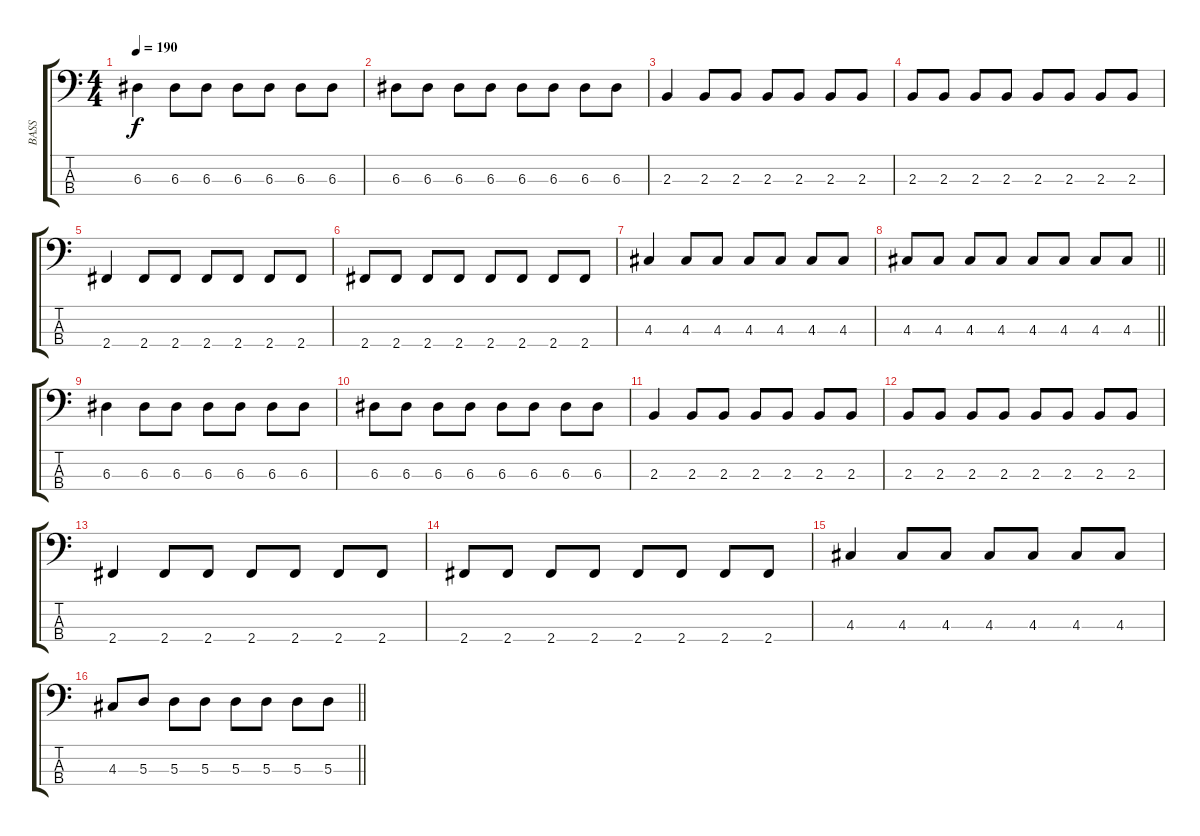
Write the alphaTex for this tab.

\track ("BASS" "BASS") {instrument electricbassfinger}
\staff {score tabs}
\tuning (G2 D2 A1 E1) {hide}
\ts (4 4)
\tempo 190
\clef f4
\ks c
6.3.4{dy f} 6.3.8 6.3.8 6.3.8 6.3.8 6.3.8 6.3.8 |
6.3.8 6.3.8 6.3.8 6.3.8 6.3.8 6.3.8 6.3.8 6.3.8 |
2.3.4 2.3.8 2.3.8 2.3.8 2.3.8 2.3.8 2.3.8 |
2.3.8 2.3.8 2.3.8 2.3.8 2.3.8 2.3.8 2.3.8 2.3.8 |
2.4.4 2.4.8 2.4.8 2.4.8 2.4.8 2.4.8 2.4.8 |
2.4.8 2.4.8 2.4.8 2.4.8 2.4.8 2.4.8 2.4.8 2.4.8 |
4.3.4 4.3.8 4.3.8 4.3.8 4.3.8 4.3.8 4.3.8 |
\barLineRight lightlight
4.3.8 4.3.8 4.3.8 4.3.8 4.3.8 4.3.8 4.3.8 4.3.8 |
6.3.4 6.3.8 6.3.8 6.3.8 6.3.8 6.3.8 6.3.8 |
6.3.8 6.3.8 6.3.8 6.3.8 6.3.8 6.3.8 6.3.8 6.3.8 |
2.3.4 2.3.8 2.3.8 2.3.8 2.3.8 2.3.8 2.3.8 |
2.3.8 2.3.8 2.3.8 2.3.8 2.3.8 2.3.8 2.3.8 2.3.8 |
2.4.4 2.4.8 2.4.8 2.4.8 2.4.8 2.4.8 2.4.8 |
2.4.8 2.4.8 2.4.8 2.4.8 2.4.8 2.4.8 2.4.8 2.4.8 |
4.3.4 4.3.8 4.3.8 4.3.8 4.3.8 4.3.8 4.3.8 |
\barLineRight lightlight
4.3.8 5.3.8 5.3.8 5.3.8 5.3.8 5.3.8 5.3.8 5.3.8
